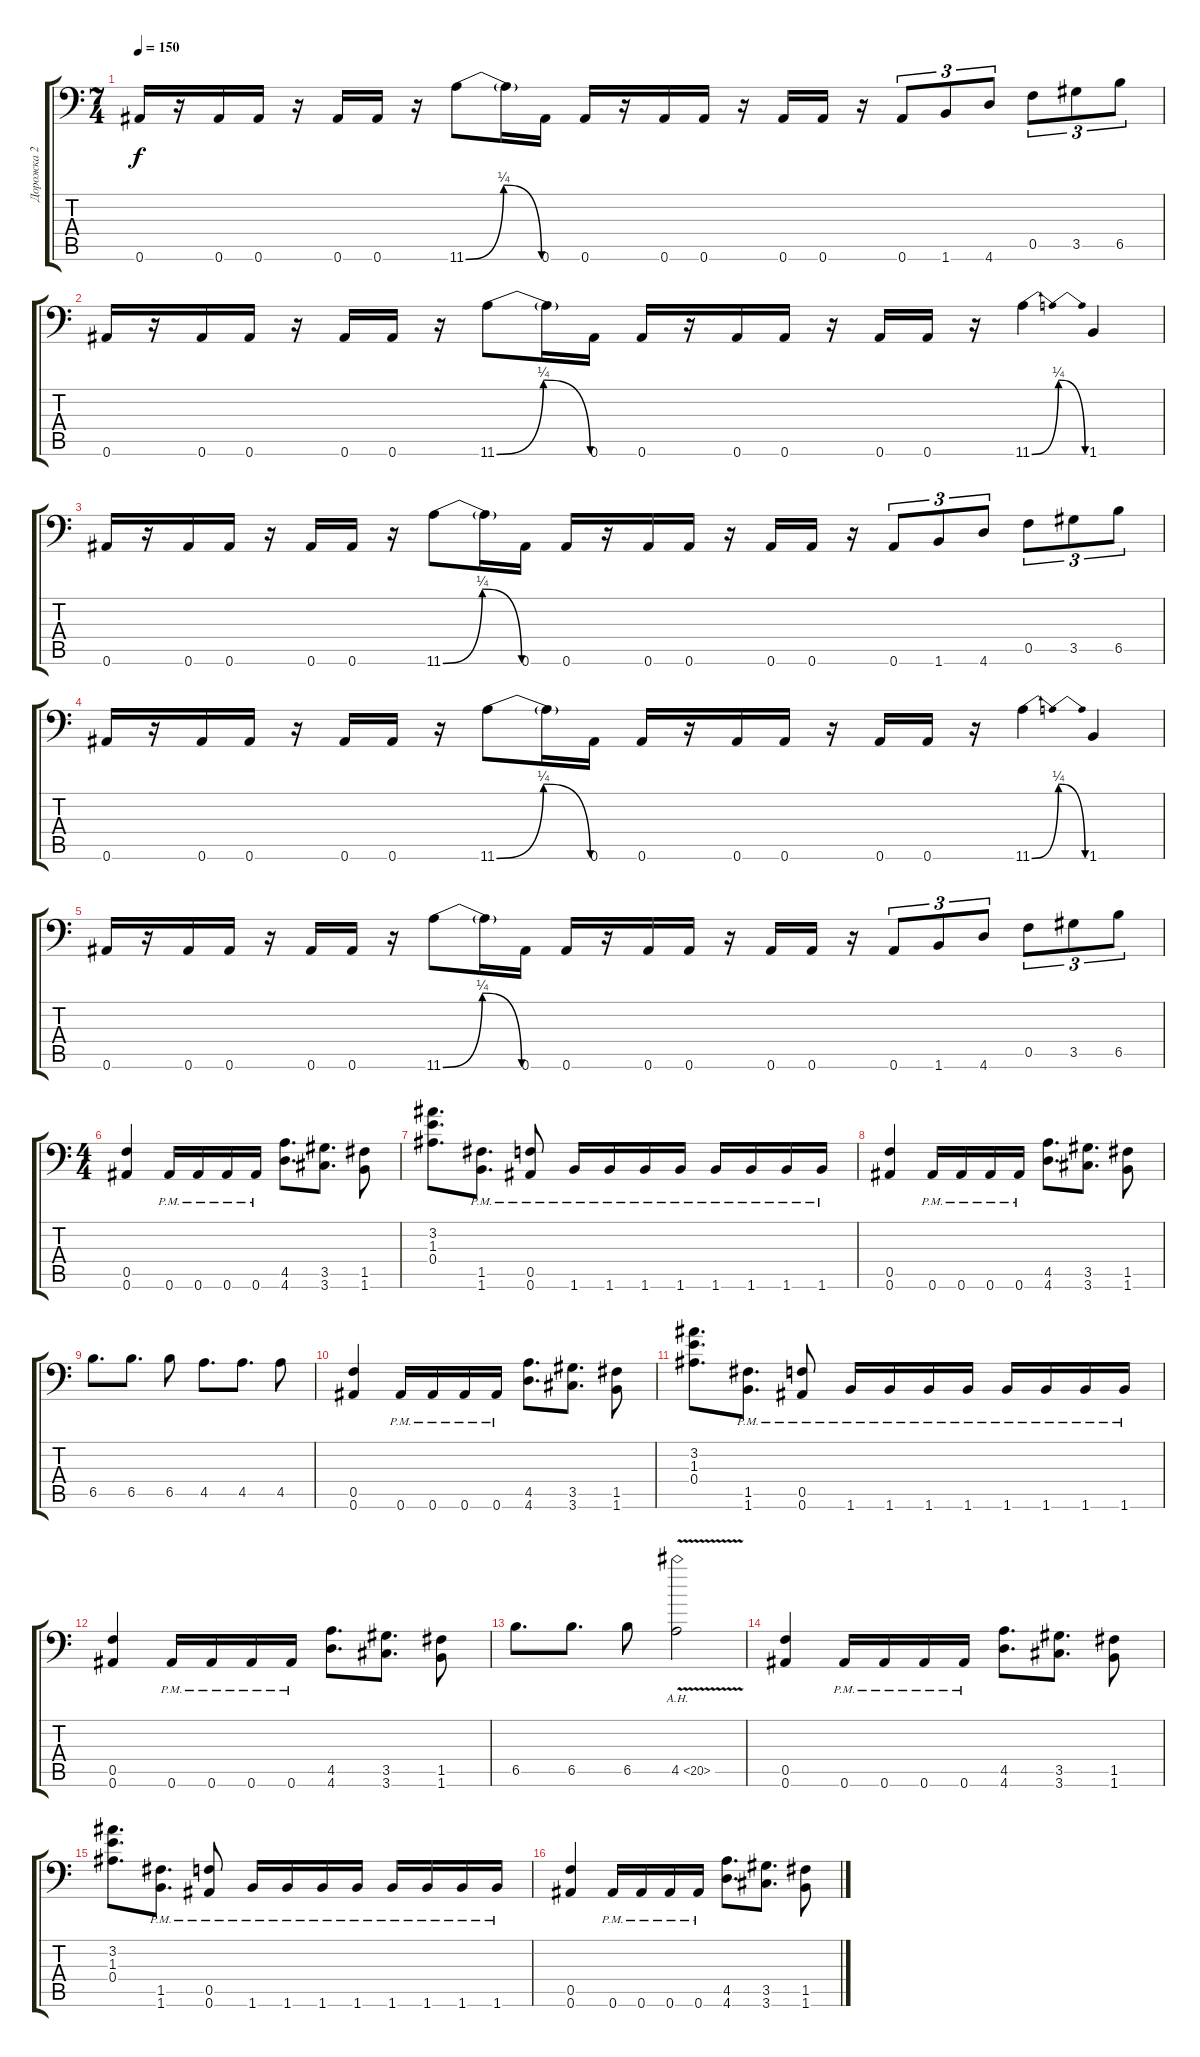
\track ("Дорожка 2" "Дорожка 2") {instrument overdrivenguitar}
\staff {score tabs}
\tuning (C4 G3 Eb3 Bb2 F2 Bb1) {hide}
\ts (7 4)
\tempo 150
\clef f4
\ks c
0.6.16{dy f} r.16 0.6.16 0.6.16 r.16 0.6.16 0.6.16 r.16 11.6{be (bendrelease 0 0 35 1 35 1 60 0)}.8 11.6{t}.16 0.6.16 0.6.16 r.16 0.6.16 0.6.16 r.16 0.6.16 0.6.16 r.16 0.6.8{tu (3 2)} 1.6.8{tu (3 2)} 4.6.8{tu (3 2)} 0.5.8{tu (3 2)} 3.5.8{tu (3 2)} 6.5.8{tu (3 2)} |
0.6.16 r.16 0.6.16 0.6.16 r.16 0.6.16 0.6.16 r.16 11.6{be (bendrelease 0 0 35 1 35 1 60 0)}.8 11.6{t}.16 0.6.16 0.6.16 r.16 0.6.16 0.6.16 r.16 0.6.16 0.6.16 r.16 11.6{be (bendrelease 0 0 32 1 32 1 60 0)}.4 1.6.4 |
0.6.16 r.16 0.6.16 0.6.16 r.16 0.6.16 0.6.16 r.16 11.6{be (bendrelease 0 0 35 1 35 1 60 0)}.8 11.6{t}.16 0.6.16 0.6.16 r.16 0.6.16 0.6.16 r.16 0.6.16 0.6.16 r.16 0.6.8{tu (3 2)} 1.6.8{tu (3 2)} 4.6.8{tu (3 2)} 0.5.8{tu (3 2)} 3.5.8{tu (3 2)} 6.5.8{tu (3 2)} |
0.6.16 r.16 0.6.16 0.6.16 r.16 0.6.16 0.6.16 r.16 11.6{be (bendrelease 0 0 35 1 35 1 60 0)}.8 11.6{t}.16 0.6.16 0.6.16 r.16 0.6.16 0.6.16 r.16 0.6.16 0.6.16 r.16 11.6{be (bendrelease 0 0 32 1 32 1 60 0)}.4 1.6.4 |
0.6.16 r.16 0.6.16 0.6.16 r.16 0.6.16 0.6.16 r.16 11.6{be (bendrelease 0 0 35 1 35 1 60 0)}.8 11.6{t}.16 0.6.16 0.6.16 r.16 0.6.16 0.6.16 r.16 0.6.16 0.6.16 r.16 0.6.8{tu (3 2)} 1.6.8{tu (3 2)} 4.6.8{tu (3 2)} 0.5.8{tu (3 2)} 3.5.8{tu (3 2)} 6.5.8{tu (3 2)} |
\ts (4 4)
(0.5 0.6).4 0.6{pm}.16 0.6{pm}.16 0.6{pm}.16 0.6{pm}.16 (4.5 4.6).8{d} (3.5 3.6).8{d} (1.5 1.6).8 |
(3.2 1.3 0.4).8{d} (1.5{pm} 1.6{pm}).8{d} (0.5{pm} 0.6).8 1.6{pm}.16 1.6{pm}.16 1.6{pm}.16 1.6{pm}.16 1.6{pm}.16 1.6{pm}.16 1.6{pm}.16 1.6{pm}.16 |
(0.5 0.6).4 0.6{pm}.16 0.6{pm}.16 0.6{pm}.16 0.6{pm}.16 (4.5 4.6).8{d} (3.5 3.6).8{d} (1.5 1.6).8 |
6.5.8{d} 6.5.8{d} 6.5.8 4.5.8{d} 4.5.8{d} 4.5.8 |
(0.5 0.6).4 0.6{pm}.16 0.6{pm}.16 0.6{pm}.16 0.6{pm}.16 (4.5 4.6).8{d} (3.5 3.6).8{d} (1.5 1.6).8 |
(3.2 1.3 0.4).8{d} (1.5{pm} 1.6{pm}).8{d} (0.5{pm} 0.6).8 1.6{pm}.16 1.6{pm}.16 1.6{pm}.16 1.6{pm}.16 1.6{pm}.16 1.6{pm}.16 1.6{pm}.16 1.6{pm}.16 |
(0.5 0.6).4 0.6{pm}.16 0.6{pm}.16 0.6{pm}.16 0.6{pm}.16 (4.5 4.6).8{d} (3.5 3.6).8{d} (1.5 1.6).8 |
6.5.8{d} 6.5.8{d} 6.5.8 4.5{ah 16 v}.2 |
(0.5 0.6).4 0.6{pm}.16 0.6{pm}.16 0.6{pm}.16 0.6{pm}.16 (4.5 4.6).8{d} (3.5 3.6).8{d} (1.5 1.6).8 |
(3.2 1.3 0.4).8{d} (1.5{pm} 1.6{pm}).8{d} (0.5{pm} 0.6).8 1.6{pm}.16 1.6{pm}.16 1.6{pm}.16 1.6{pm}.16 1.6{pm}.16 1.6{pm}.16 1.6{pm}.16 1.6{pm}.16 |
(0.5 0.6).4 0.6{pm}.16 0.6{pm}.16 0.6{pm}.16 0.6{pm}.16 (4.5 4.6).8{d} (3.5 3.6).8{d} (1.5 1.6).8
